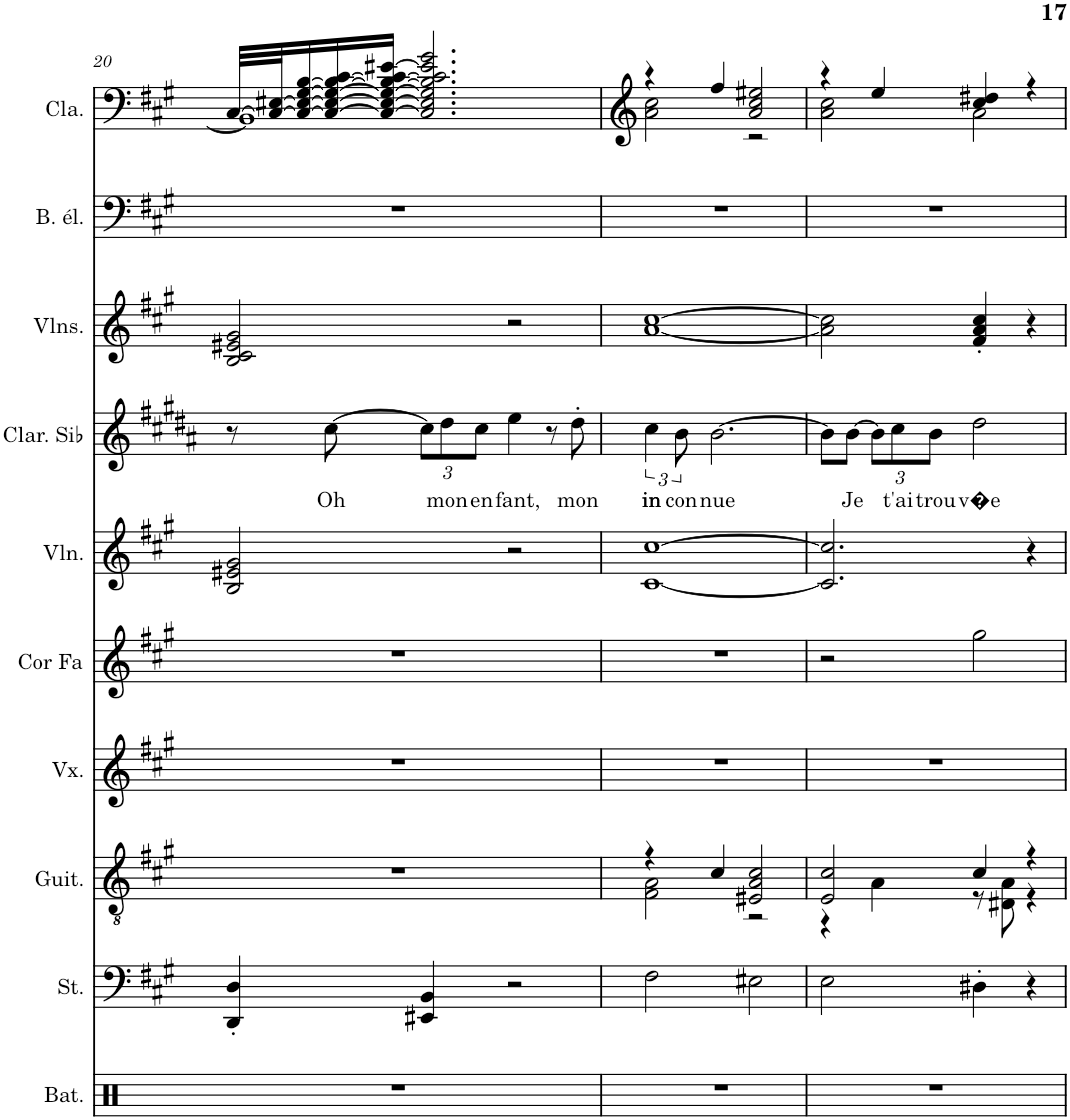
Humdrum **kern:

**kern	**kern	**kern	**kern	**kern	**kern	**kern	**text	**kern	**kern	**kern
*part10	*part9	*part8	*part7	*part6	*part5	*part4	*part4	*part3	*part2	*part1
*staff10	*staff9	*staff8	*staff7	*staff6	*staff5	*staff4	*staff4	*staff3	*staff2	*staff1
*I"Batterie, Drums	*I"Cordes, String Ensemble 2	*I"Guitare acoustique, Acoustic Guitar (steel)	*I"Voix, Synth Choir	*I"Cor en Fa, French Horn	*I"Violon, Tremolo Strings	*I"Clarinette en Sib	*	*I"Violons, String Ensemble 1	*I"Basse électrique à 5 cordes, Electric Bass (finger)	*I"Clavecin, Harpsichord
*I'Bat.	*I'St.	*I'Guit.	*I'Vx.	*I'Cor Fa	*I'Vln.	*I'Clar. Sib	*	*I'Vlns.	*I'B. él.	*I'Cla.
!!LO:PB:g=z
*clefX	*clefF4	*clefGv2	*clefG2	*clefG2	*clefG2	*clefG2	*	*clefG2	*clefF4	*clefF4
*	*	*	*	*Trd4c7	*	*Trd1c2	*	*	*Trd7c12	*
*k[]	*k[f#c#g#]	*k[f#c#g#]	*k[f#c#g#]	*k[f#c#g#]	*k[f#c#g#]	*k[f#c#g#d#a#]	*	*k[f#c#g#]	*k[f#c#g#]	*k[f#c#g#]
*M4/4	*M4/4	*M4/4	*M4/4	*M4/4	*M4/4	*M4/4	*	*M4/4	*M4/4	*M4/4
=20	=20	=20	=20	=20	=20	=20	=20	=20	=20	=20
*	*	*	*	*	*	*	*	*	*	*^
1r	4DD/' 4D/'	1r	1r	1r	2B/ 2e#X/ 2g#/	8r	.	2B/ 2c#/ 2e#X/ 2g#/	1r	[32C#/LLL	1BB]
.	.	.	.	.	.	.	.	.	.	32C#/_ [32E#X/J	.
.	.	.	.	.	.	.	.	.	.	16C#/_ 16E#/_ [16G#/ [16B/	.
!	!	!	!	!	!	!	!LO:LY:b	!	!	!	!
.	.	.	.	.	.	[8cc#\	Oh	.	.	16C#/_ 16E#/_ 16G#/_ 16B/_ [16c#/	.
.	.	.	.	.	.	.	.	.	.	16C#/_ 16E#/_ 16G#/_ 16B/_ 16c#/_ [16e#X/JJ	.
*	*	*	*	*	*	*Xbrackettup	*	*	*	*	*
.	4EE#X/ 4BB/	.	.	.	.	12cc#\L]	.	.	.	2.C#/] 2.E#/] 2.G#/] 2.B/] 2.c#/] 2.e#/] 2.g#/	.
!	!	!	!	!	!	!	!LO:LY:b	!	!	!	!
.	.	.	.	.	.	12dd#\	mon	.	.	.	.
!	!	!	!	!	!	!	!LO:LY:b	!	!	!	!
.	.	.	.	.	.	12cc#\J	en	.	.	.	.
!	!	!	!	!	!	!	!LO:LY:b	!	!	!	!
.	2r	.	.	.	2r	4ee\	fant,	2r	.	.	.
.	.	.	.	.	.	8r	.	.	.	.	.
!	!	!	!	!	!	!	!LO:LY:b	!	!	!	!
.	.	.	.	.	.	8dd#'\	mon	.	.	.	.
=21	=21	=21	=21	=21	=21	=21	=21	=21	=21	=21	=21
*	*	*^	*	*	*	*	*	*	*	*	*
*	*	*	*	*	*	*	*brackettup	*	*	*	*	*
!	!	!	!	!	!	!	!	!LO:LY:b	!	!	!	!
1r	2F#\	4r	2F#\ 2A\	1r	1r	[1c# [1cc#	6cc#\	in	[1a [1cc#	1r	4r	2a\ 2cc#\
!	!	!	!	!	!	!	!	!LO:LY:b	!	!	!	!
.	.	.	.	.	.	.	12b\	con	.	.	.	.
!	!	!	!	!	!	!	!	!LO:LY:b	!	!	!	!
.	.	4c#/	.	.	.	.	[2.b\	nue	.	.	4ff#/	.
.	2E#X\	2E#X/ 2A/ 2c#/	2r	.	.	.	.	.	.	.	2a/ 2cc#/ 2ee#X/	2r
=22	=22	=22	=22	=22	=22	=22	=22	=22	=22	=22	=22	=22
1r	2E\	2E/ 2c#/	4r	1r	2r	2.c#/] 2.cc#/]	8b\L]	.	2a\] 2cc#\]	1r	4r	2a\ 2cc#\
!	!	!	!	!	!	!	!	!LO:LY:b	!	!	!	!
.	.	.	.	.	.	.	[8b\J	Je	.	.	.	.
*	*	*	*	*	*	*	*Xbrackettup	*	*	*	*	*
.	.	.	4A\	.	.	.	12b\L]	.	.	.	4ee/	.
!	!	!	!	!	!	!	!	!LO:LY:b	!	!	!	!
.	.	.	.	.	.	.	12cc#\	t'ai	.	.	.	.
!	!	!	!	!	!	!	!	!LO:LY:b	!	!	!	!
.	.	.	.	.	.	.	12b\J	trou	.	.	.	.
!	!	!	!	!	!	!	!	!LO:LY:b	!	!	!	!
.	4D#X'\	4c#/	8r	.	2gg#\	.	2dd#\	v�e	4f#/' 4a/' 4cc#/'	.	4cc#/ 4dd#X/	2a\
.	.	.	8D#X\ 8A\	.	.	.	.	.	.	.	.	.
.	4r	4r	4r	.	.	4r	.	.	4r	.	4r	.
*	*	*v	*v	*	*	*	*	*	*	*	*v	*v
=	=	=	=	=	=	=	=	=	=	=
*-	*-	*-	*-	*-	*-	*-	*-	*-	*-	*-
